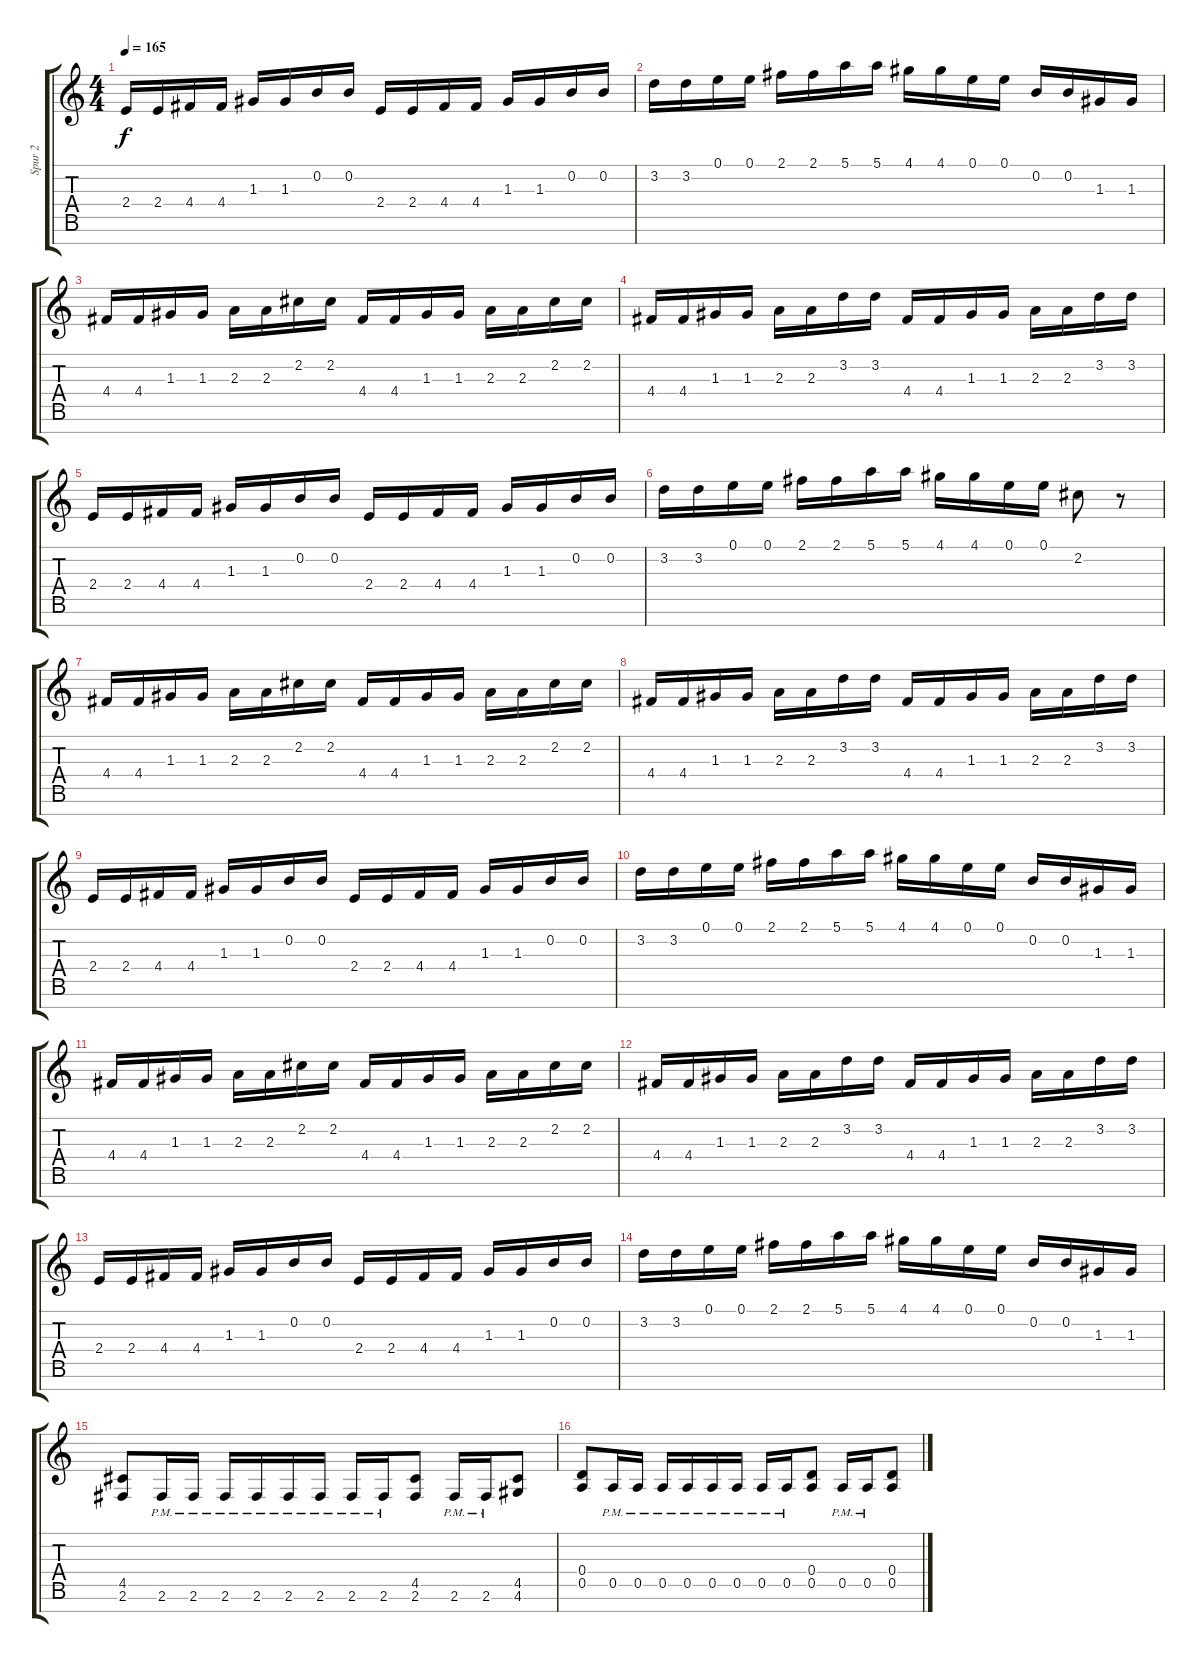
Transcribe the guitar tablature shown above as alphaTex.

\track ("Spur 2" "Spur 2") {instrument overdrivenguitar}
\staff {score tabs}
\tuning (E4 B3 G3 D3 A2 E2 B1) {hide}
\ts (4 4)
\tempo 165
\clef g2
\ks c
2.4.16{dy f} 2.4.16 4.4.16 4.4.16 1.3.16 1.3.16 0.2.16 0.2.16 2.4.16 2.4.16 4.4.16 4.4.16 1.3.16 1.3.16 0.2.16 0.2.16 |
3.2.16 3.2.16 0.1.16 0.1.16 2.1.16 2.1.16 5.1.16 5.1.16 4.1.16 4.1.16 0.1.16 0.1.16 0.2.16 0.2.16 1.3.16 1.3.16 |
4.4.16 4.4.16 1.3.16 1.3.16 2.3.16 2.3.16 2.2.16 2.2.16 4.4.16 4.4.16 1.3.16 1.3.16 2.3.16 2.3.16 2.2.16 2.2.16 |
4.4.16 4.4.16 1.3.16 1.3.16 2.3.16 2.3.16 3.2.16 3.2.16 4.4.16 4.4.16 1.3.16 1.3.16 2.3.16 2.3.16 3.2.16 3.2.16 |
2.4.16 2.4.16 4.4.16 4.4.16 1.3.16 1.3.16 0.2.16 0.2.16 2.4.16 2.4.16 4.4.16 4.4.16 1.3.16 1.3.16 0.2.16 0.2.16 |
3.2.16 3.2.16 0.1.16 0.1.16 2.1.16 2.1.16 5.1.16 5.1.16 4.1.16 4.1.16 0.1.16 0.1.16 2.2.8 r.8 |
4.4.16 4.4.16 1.3.16 1.3.16 2.3.16 2.3.16 2.2.16 2.2.16 4.4.16 4.4.16 1.3.16 1.3.16 2.3.16 2.3.16 2.2.16 2.2.16 |
4.4.16 4.4.16 1.3.16 1.3.16 2.3.16 2.3.16 3.2.16 3.2.16 4.4.16 4.4.16 1.3.16 1.3.16 2.3.16 2.3.16 3.2.16 3.2.16 |
2.4.16 2.4.16 4.4.16 4.4.16 1.3.16 1.3.16 0.2.16 0.2.16 2.4.16 2.4.16 4.4.16 4.4.16 1.3.16 1.3.16 0.2.16 0.2.16 |
3.2.16 3.2.16 0.1.16 0.1.16 2.1.16 2.1.16 5.1.16 5.1.16 4.1.16 4.1.16 0.1.16 0.1.16 0.2.16 0.2.16 1.3.16 1.3.16 |
4.4.16 4.4.16 1.3.16 1.3.16 2.3.16 2.3.16 2.2.16 2.2.16 4.4.16 4.4.16 1.3.16 1.3.16 2.3.16 2.3.16 2.2.16 2.2.16 |
4.4.16 4.4.16 1.3.16 1.3.16 2.3.16 2.3.16 3.2.16 3.2.16 4.4.16 4.4.16 1.3.16 1.3.16 2.3.16 2.3.16 3.2.16 3.2.16 |
2.4.16 2.4.16 4.4.16 4.4.16 1.3.16 1.3.16 0.2.16 0.2.16 2.4.16 2.4.16 4.4.16 4.4.16 1.3.16 1.3.16 0.2.16 0.2.16 |
3.2.16 3.2.16 0.1.16 0.1.16 2.1.16 2.1.16 5.1.16 5.1.16 4.1.16 4.1.16 0.1.16 0.1.16 0.2.16 0.2.16 1.3.16 1.3.16 |
(4.5 2.6).8 2.6{pm}.16 2.6{pm}.16 2.6{pm}.16 2.6{pm}.16 2.6{pm}.16 2.6{pm}.16 2.6{pm}.16 2.6{pm}.16 (4.5 2.6).8 2.6{pm}.16 2.6{pm}.16 (4.5 4.6).8 |
(0.4 0.5).8 0.5{pm}.16 0.5{pm}.16 0.5{pm}.16 0.5{pm}.16 0.5{pm}.16 0.5{pm}.16 0.5{pm}.16 0.5{pm}.16 (0.4 0.5).8 0.5{pm}.16 0.5{pm}.16 (0.4 0.5).8
